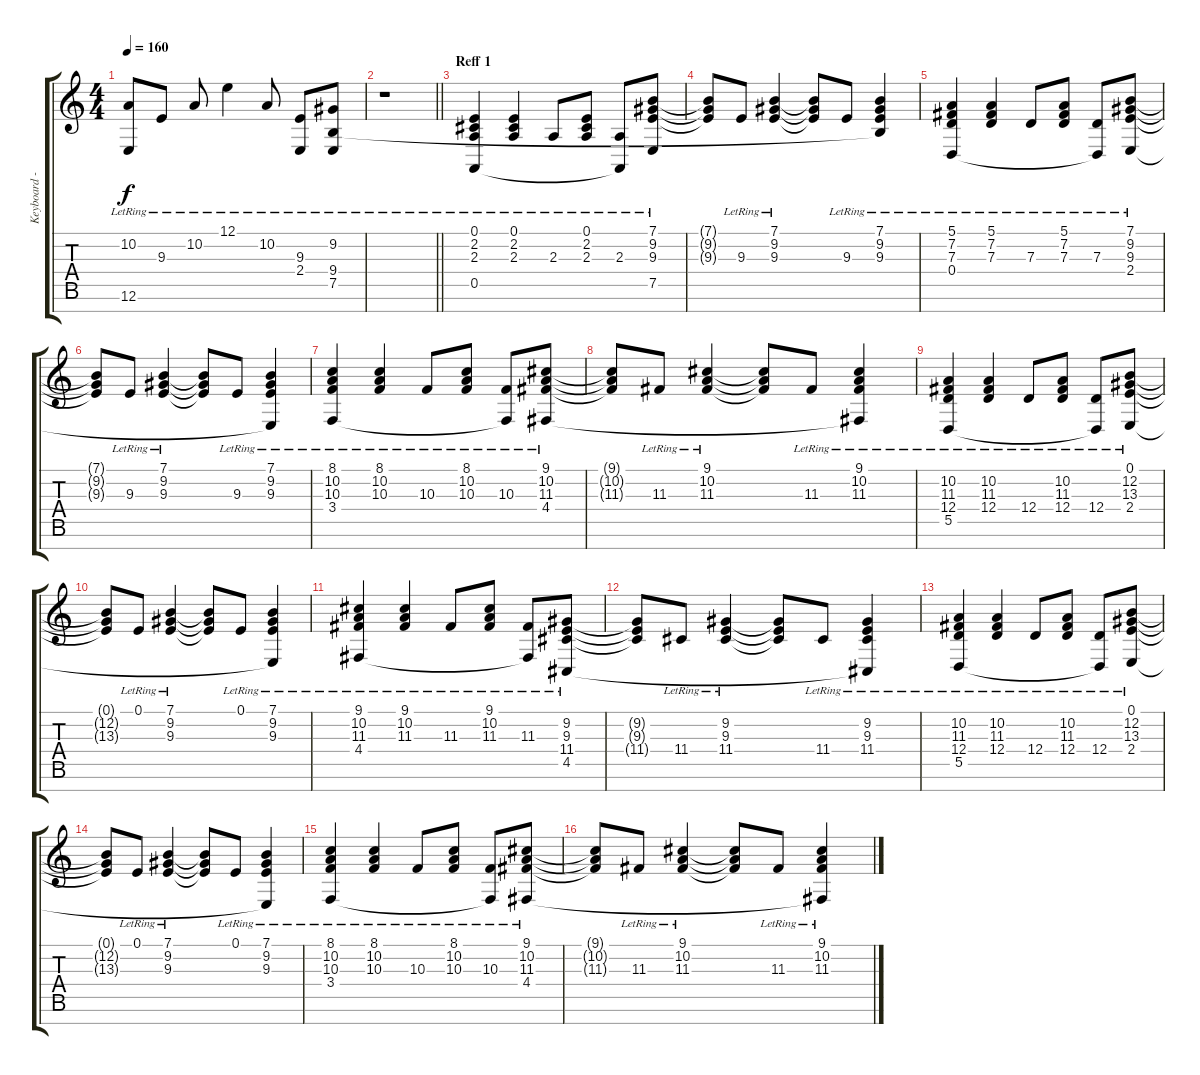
\track ("Keyboard - Kevin" "Keyboard -") {instrument acousticgrandpiano}
\staff {score tabs}
\tuning (E4 B3 G3 D3 A2 E2 B1) {hide}
\ts (4 4)
\tempo 160
\clef g2
\ks c
(10.2{lr} 12.6{lr}).8{dy f} 9.3{lr}.8 10.2{lr}.8 12.1{lr}.4 10.2{lr}.8 (9.3{lr} 2.4{t}).8 (9.2{lr} 9.4{lr} 7.5{lr}).8 |
\barLineRight lightlight
r.1 |
\section ("" "Reff 1")
(0.1{lr} 2.2{lr} 2.3{lr} 0.5{lr}).4 (0.1{lr} 2.2{lr} 2.3{lr}).4 2.3{lr}.8 (0.1{lr} 2.2{lr} 2.3{lr}).8 (2.3{lr} 0.5{t}).8 (7.1{lr} 9.2{lr} 9.3{lr} 7.5{lr}).8 |
(7.1{t} 9.2{t} 9.3{t}).8 9.3{lr}.8 (7.1{lr} 9.2{lr} 9.3{lr}).4 (7.1{t} 9.2{t} 9.3{t}).8 9.3{lr}.8 (7.1{lr} 9.2{lr} 9.3{lr} 9.4{t}).4 |
(5.1{lr} 7.2{lr} 7.3{lr} 0.4{lr}).4 (5.1{lr} 7.2{lr} 7.3{lr}).4 7.3{lr}.8 (5.1{lr} 7.2{lr} 7.3{lr}).8 (7.3{lr} 0.4{t}).8 (7.1{lr} 9.2{lr} 9.3{lr} 2.4{lr}).8 |
(7.1{t} 9.2{t} 9.3{t}).8 9.3{lr}.8 (7.1{lr} 9.2{lr} 9.3{lr}).4 (7.1{t} 9.2{t} 9.3{t}).8 9.3{lr}.8 (7.1{lr} 9.2{lr} 9.3{lr} 2.4{t}).4 |
(8.1{lr} 10.2{lr} 10.3{lr} 3.4{lr}).4 (8.1{lr} 10.2{lr} 10.3{lr}).4 10.3{lr}.8 (8.1{lr} 10.2{lr} 10.3{lr}).8 (10.3{lr} 3.4{t}).8 (9.1{lr} 10.2{lr} 11.3{lr} 4.4{lr}).8 |
(9.1{t} 10.2{t} 11.3{t}).8 11.3{lr}.8 (9.1{lr} 10.2{lr} 11.3{lr}).4 (9.1{t} 10.2{t} 11.3{t}).8 11.3{lr}.8 (9.1{lr} 10.2{lr} 11.3{lr} 4.4{t}).4 |
(10.2{lr} 11.3{lr} 12.4{lr} 5.5{lr}).4 (10.2{lr} 11.3{lr} 12.4{lr}).4 12.4{lr}.8 (10.2{lr} 11.3{lr} 12.4{lr}).8 (12.4{lr} 5.5{t}).8 (0.1{lr} 12.2{lr} 13.3{lr} 2.4{lr}).8 |
(0.1{t} 12.2{t} 13.3{t}).8 0.1{lr}.8 (7.1{lr} 9.2{lr} 9.3{lr}).4 (7.1{t} 9.2{t} 9.3{t}).8 0.1{lr}.8 (7.1{lr} 9.2{lr} 9.3{lr} 2.4{t}).4 |
(9.1{lr} 10.2{lr} 11.3{lr} 4.4{lr}).4 (9.1{lr} 10.2{lr} 11.3{lr}).4 11.3{lr}.8 (9.1{lr} 10.2{lr} 11.3{lr}).8 (11.3{lr} 4.4{t}).8 (9.2{lr} 9.3{lr} 11.4{lr} 4.5{lr}).8 |
(9.2{t} 9.3{t} 11.4{t}).8 11.4{lr}.8 (9.2{lr} 9.3{lr} 11.4{lr}).4 (9.2{t} 9.3{t} 11.4{t}).8 11.4{lr}.8 (9.2{lr} 9.3{lr} 11.4{lr} 4.5{t}).4 |
(10.2{lr} 11.3{lr} 12.4{lr} 5.5{lr}).4 (10.2{lr} 11.3{lr} 12.4{lr}).4 12.4{lr}.8 (10.2{lr} 11.3{lr} 12.4{lr}).8 (12.4{lr} 5.5{t}).8 (0.1{lr} 12.2{lr} 13.3{lr} 2.4{lr}).8 |
(0.1{t} 12.2{t} 13.3{t}).8 0.1{lr}.8 (7.1{lr} 9.2{lr} 9.3{lr}).4 (7.1{t} 9.2{t} 9.3{t}).8 0.1{lr}.8 (7.1{lr} 9.2{lr} 9.3{lr} 2.4{t}).4 |
(8.1{lr} 10.2{lr} 10.3{lr} 3.4{lr}).4 (8.1{lr} 10.2{lr} 10.3{lr}).4 10.3{lr}.8 (8.1{lr} 10.2{lr} 10.3{lr}).8 (10.3{lr} 3.4{t}).8 (9.1{lr} 10.2{lr} 11.3{lr} 4.4{lr}).8 |
(9.1{t} 10.2{t} 11.3{t}).8 11.3{lr}.8 (9.1{lr} 10.2{lr} 11.3{lr}).4 (9.1{t} 10.2{t} 11.3{t}).8 11.3{lr}.8 (9.1{lr} 10.2{lr} 11.3{lr} 4.4{t}).4
